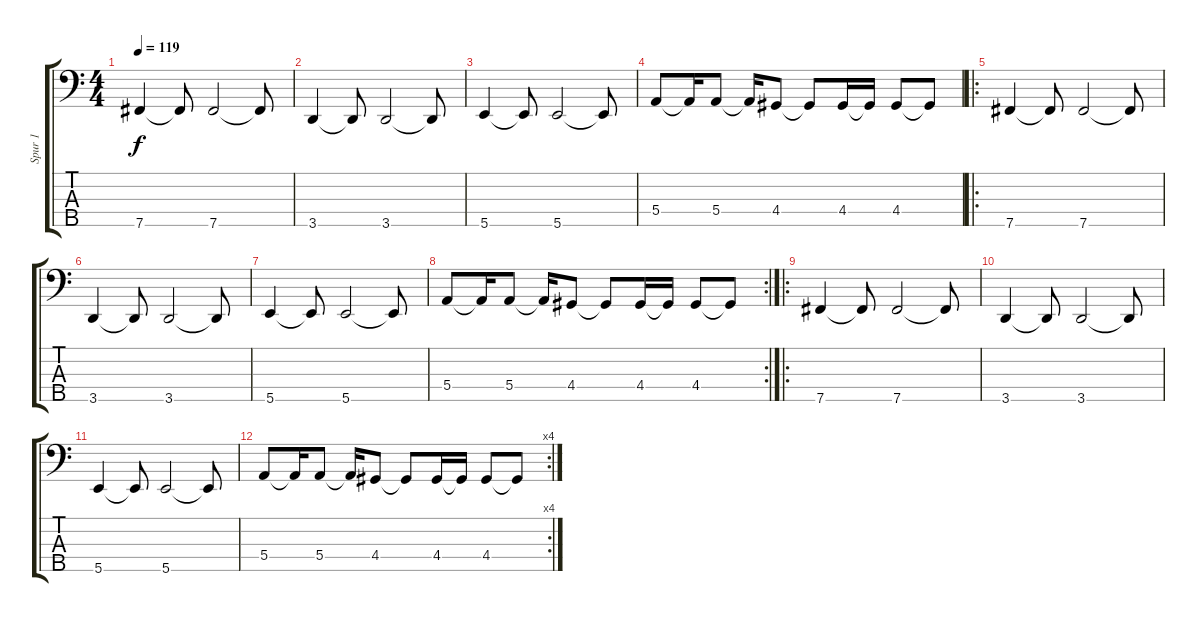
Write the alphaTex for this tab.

\track ("Spur 1" "Spur 1") {instrument electricbassfinger}
\staff {score tabs}
\tuning (G2 D2 A1 E1 B0) {hide}
\ts (4 4)
\tempo 119
\clef f4
\ks c
7.5.4{dy f} 7.5{t}.8 7.5.2 7.5{t}.8 |
3.5.4 3.5{t}.8 3.5.2 3.5{t}.8 |
5.5.4 5.5{t}.8 5.5.2 5.5{t}.8 |
5.4.8 5.4{t}.16 5.4.8 5.4{t}.16 4.4.8 4.4{t}.8 4.4.16 4.4{t}.16 4.4.8 4.4{t}.8 |
\ro
7.5.4 7.5{t}.8 7.5.2 7.5{t}.8 |
3.5.4 3.5{t}.8 3.5.2 3.5{t}.8 |
5.5.4 5.5{t}.8 5.5.2 5.5{t}.8 |
\rc 2
5.4.8 5.4{t}.16 5.4.8 5.4{t}.16 4.4.8 4.4{t}.8 4.4.16 4.4{t}.16 4.4.8 4.4{t}.8 |
\ro
7.5.4 7.5{t}.8 7.5.2 7.5{t}.8 |
3.5.4 3.5{t}.8 3.5.2 3.5{t}.8 |
5.5.4 5.5{t}.8 5.5.2 5.5{t}.8 |
\rc 4
5.4.8 5.4{t}.16 5.4.8 5.4{t}.16 4.4.8 4.4{t}.8 4.4.16 4.4{t}.16 4.4.8 4.4{t}.8
